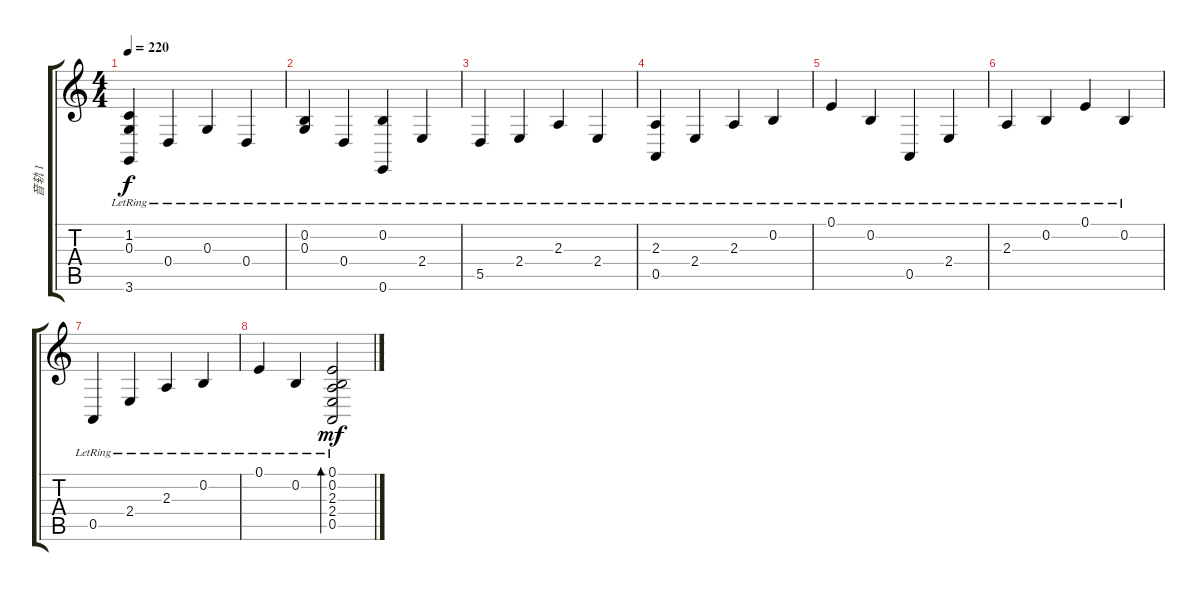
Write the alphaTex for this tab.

\track ("音轨 1" "音轨 1") {instrument brightacousticpiano}
\staff {score tabs}
\tuning (E4 B3 G3 D3 A2 E2) {hide}
\ts (4 4)
\tempo 220
\clef g2
\ks c
(1.2{lr} 0.3{lr} 3.6{lr}).4{dy f} 0.4{lr}.4 0.3{lr}.4 0.4{lr}.4 |
(0.2{lr} 0.3{lr}).4 0.4{lr}.4 (0.2{lr} 0.6{lr}).4 2.4{lr}.4 |
5.5{lr}.4 2.4{lr}.4 2.3{lr}.4 2.4{lr}.4 |
(2.3{lr} 0.5{lr}).4 2.4{lr}.4 2.3{lr}.4 0.2{lr}.4 |
0.1{lr}.4 0.2{lr}.4 0.5{lr}.4 2.4{lr}.4 |
2.3{lr}.4 0.2{lr}.4 0.1{lr}.4 0.2{lr}.4 |
0.5{lr}.4 2.4{lr}.4 2.3{lr}.4 0.2{lr}.4 |
0.1{lr}.4 0.2{lr}.4 (0.1{lr} 0.2{lr} 2.3{lr} 2.4{lr} 0.5{lr}).2{bd 480 dy mf}
